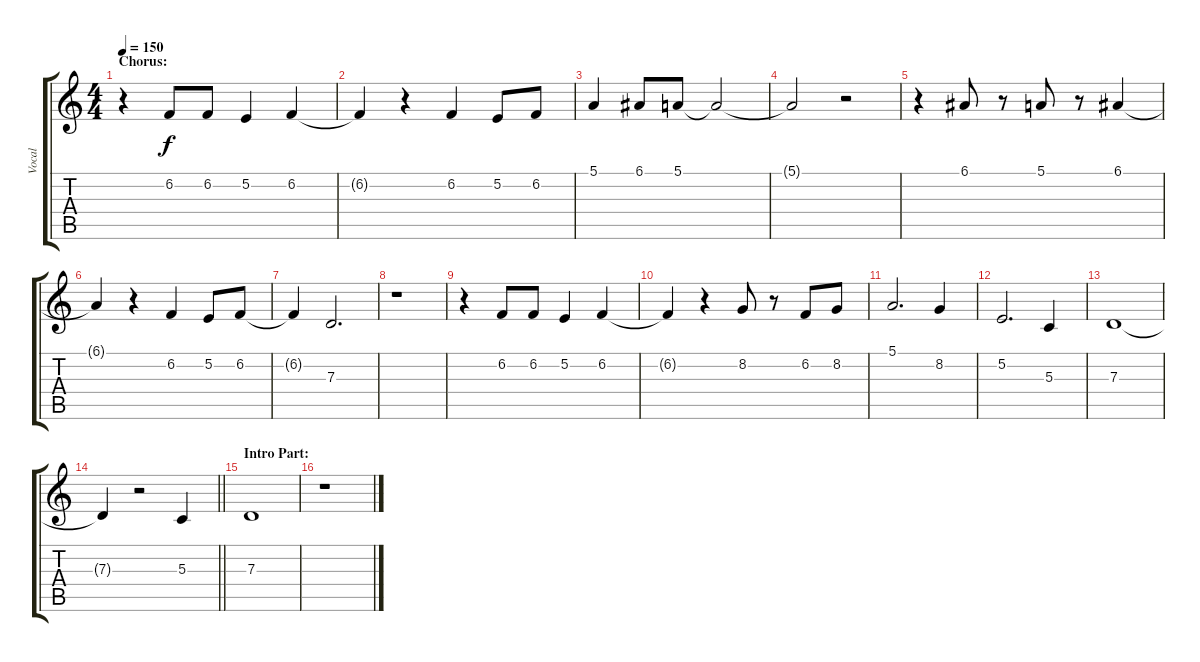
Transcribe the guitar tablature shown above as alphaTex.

\track ("Vocal" "Vocal") {instrument oboe}
\staff {score tabs}
\tuning (E4 B3 G3 D3 A2 E2) {hide}
\ts (4 4)
\section ("" "Chorus:")
\tempo 150
\clef g2
\ks c
r.4{dy f} 6.2.8 6.2.8 5.2.4 6.2.4 |
6.2{t}.4 r.4 6.2.4 5.2.8 6.2.8 |
5.1.4 6.1.8 5.1.8 5.1{t}.2 |
5.1{t}.2 r.2 |
r.4 6.1.8 r.8 5.1.8 r.8 6.1.4 |
6.1{t}.4 r.4 6.2.4 5.2.8 6.2.8 |
6.2{t}.4 7.3.2{d} |
r.1 |
r.4 6.2.8 6.2.8 5.2.4 6.2.4 |
6.2{t}.4 r.4 8.2.8 r.8 6.2.8 8.2.8 |
5.1.2{d} 8.2.4 |
5.2.2{d} 5.3.4 |
7.3.1 |
\barLineRight lightlight
7.3{t}.4 r.2 5.3.4 |
\section ("" "Intro Part:")
7.3.1 |
r.1
